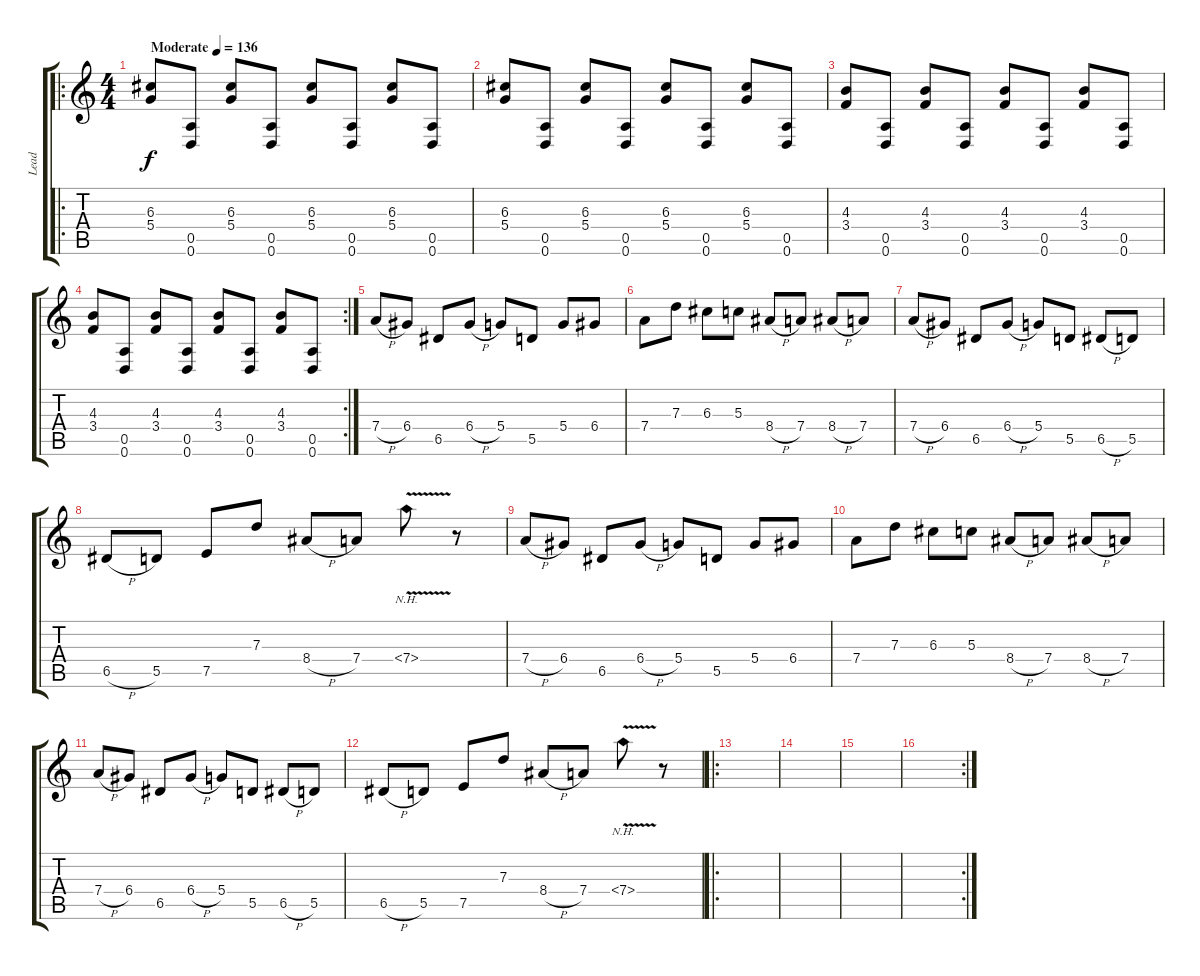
\track ("Lead" "Lead") {instrument distortionguitar}
\staff {score tabs}
\tuning (E4 B3 G3 D3 A2 D2) {hide}
\ro
\ts (4 4)
\tempo (136 "Moderate")
\clef g2
\ks c
(6.3 5.4).8{dy f instrument distortionguitar} (0.5 0.6).8 (6.3 5.4).8 (0.5 0.6).8 (6.3 5.4).8 (0.5 0.6).8 (6.3 5.4).8 (0.5 0.6).8 |
(6.3 5.4).8 (0.5 0.6).8 (6.3 5.4).8 (0.5 0.6).8 (6.3 5.4).8 (0.5 0.6).8 (6.3 5.4).8 (0.5 0.6).8 |
(4.3 3.4).8 (0.5 0.6).8 (4.3 3.4).8 (0.5 0.6).8 (4.3 3.4).8 (0.5 0.6).8 (4.3 3.4).8 (0.5 0.6).8 |
\rc 2
(4.3 3.4).8 (0.5 0.6).8 (4.3 3.4).8 (0.5 0.6).8 (4.3 3.4).8 (0.5 0.6).8 (4.3 3.4).8 (0.5 0.6).8 |
7.4{h}.8 6.4.8 6.5.8 6.4{h}.8 5.4.8 5.5.8 5.4.8 6.4.8 |
7.4.8 7.3.8 6.3.8 5.3.8 8.4{h}.8 7.4.8 8.4{h}.8 7.4.8 |
7.4{h}.8 6.4.8 6.5.8 6.4{h}.8 5.4.8 5.5.8 6.5{h}.8 5.5.8 |
6.5{h}.8 5.5.8 7.5.8 7.3.8 8.4{h}.8 7.4.8 7.4{nh v}.8 r.8 |
7.4{h}.8 6.4.8 6.5.8 6.4{h}.8 5.4.8 5.5.8 5.4.8 6.4.8 |
7.4.8 7.3.8 6.3.8 5.3.8 8.4{h}.8 7.4.8 8.4{h}.8 7.4.8 |
7.4{h}.8 6.4.8 6.5.8 6.4{h}.8 5.4.8 5.5.8 6.5{h}.8 5.5.8 |
6.5{h}.8 5.5.8 7.5.8 7.3.8 8.4{h}.8 7.4.8 7.4{nh v}.8 r.8 |
\ro
|
|
|
\rc 2
